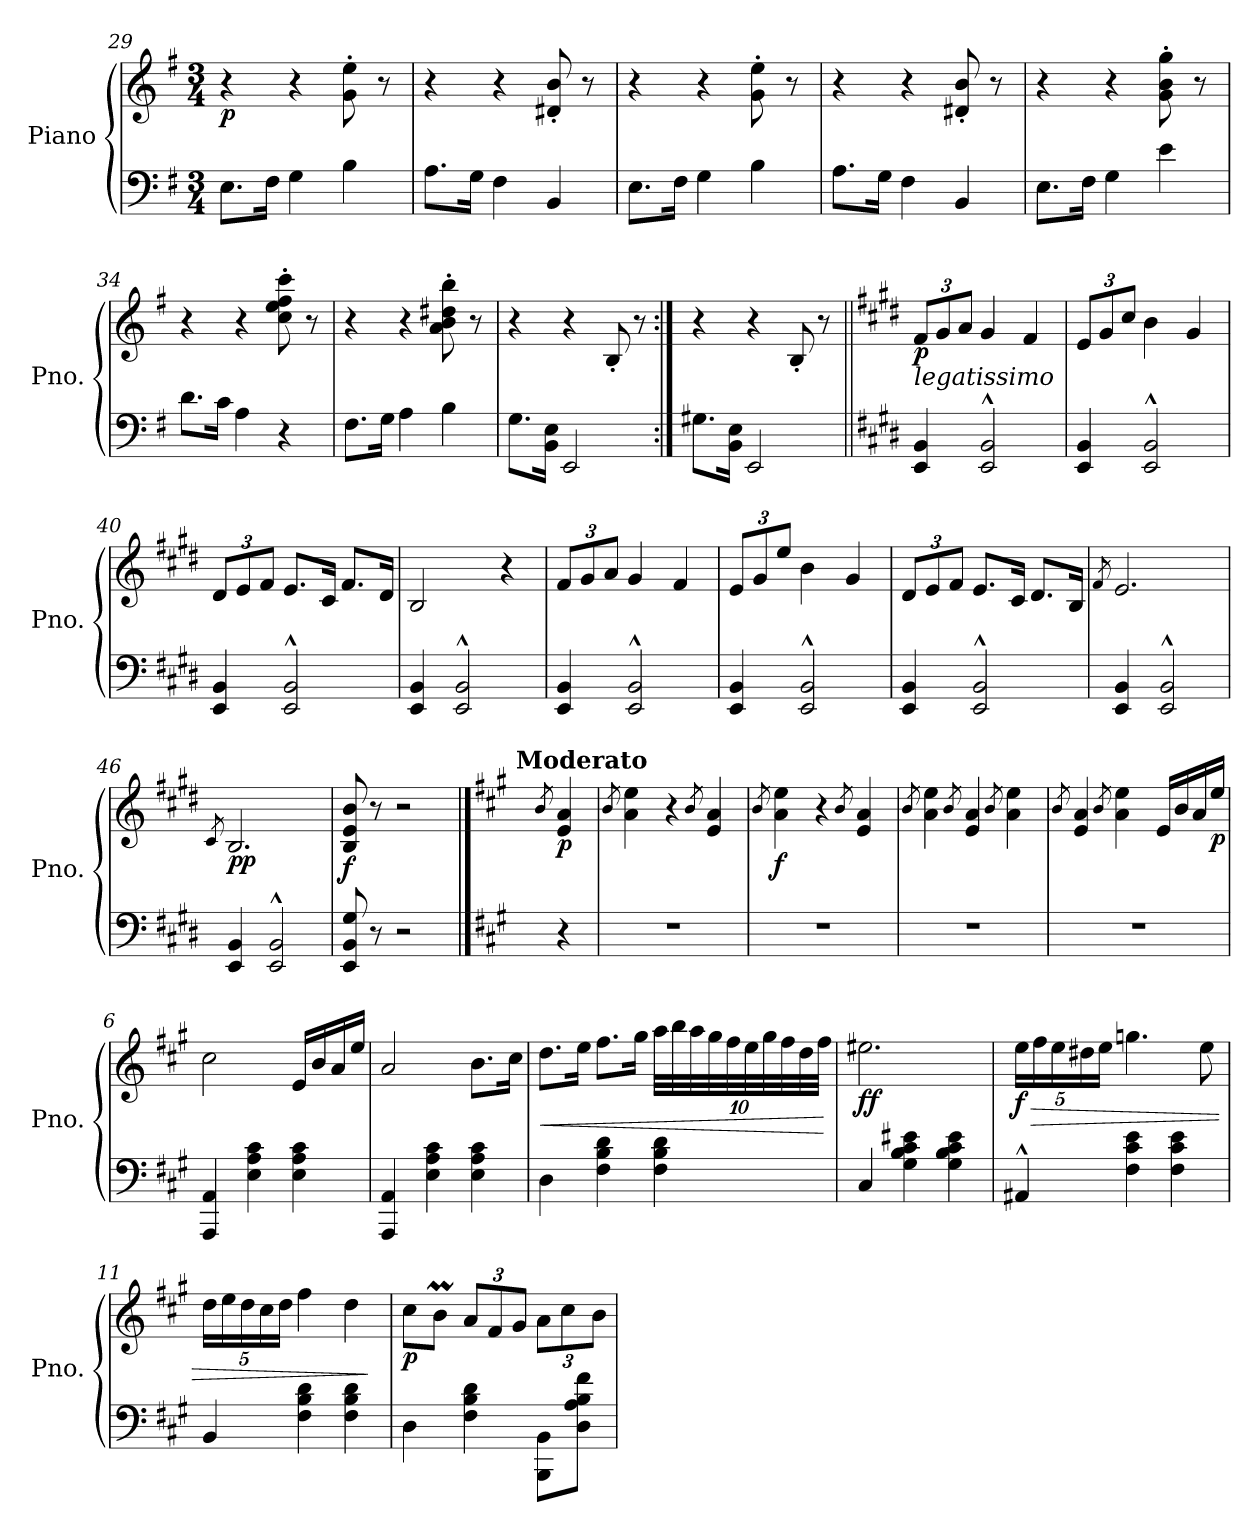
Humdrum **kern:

**kern	**kern	**dynam
*part1	*part1	*part1
*staff2	*staff1	*staff1/2
*I"Piano	*	*
*I'Pno.	*	*
*clefF4	*clefG2	*
*k[f#]	*k[f#]	*
*M3/4	*M3/4	*
=29	=29	=29
!	!	!LO:DY:b
8.E\L	4r	p
16F#\Jk	.	.
4G\	4r	.
4B\	8g\' 8ee\'	.
.	8r	.
=30	=30	=30
8.A\L	4r	.
16G\Jk	.	.
4F#\	4r	.
4BB/	8d#X/' 8b/'	.
.	8r	.
!!LO:LB:g=z
=31	=31	=31
8.E\L	4r	.
16F#\Jk	.	.
4G\	4r	.
4B\	8g\' 8ee\'	.
.	8r	.
=32	=32	=32
8.A\L	4r	.
16G\Jk	.	.
4F#\	4r	.
4BB/	8d#X/' 8b/'	.
.	8r	.
=33	=33	=33
8.E\L	4r	.
16F#\Jk	.	.
4G\	4r	.
4e\	8g\' 8b\' 8gg\'	.
.	8r	.
=34	=34	=34
8.d\L	4r	.
16c\Jk	.	.
4A\	4r	.
4r	8cc\' 8ee\' 8ff#\' 8ccc\'	.
.	8r	.
=35	=35	=35
8.F#\L	4r	.
16G\Jk	.	.
4A\	4r	.
4B\	8a\' 8b\' 8dd#X\' 8bb\'	.
.	8r	.
=36	=36	=36
8.G\L	4r	.
16BB\ 16E\Jk	.	.
2EE/	4r	.
.	8B'/	.
.	8r	.
=37:|!	=37:|!	=37:|!
8.G#X\L	4r	.
16BB\ 16E\Jk	.	.
2EE/	4r	.
.	8B'/	.
.	8r	.
!!LO:LB:g=z
=38||	=38||	=38||
*k[f#c#g#d#]	*k[f#c#g#d#]	*
*	*Xbrackettup	*
!	!LO:TX:b:i:t=legatissimo	!
!	!	!LO:DY:b
4EE/ 4BB/	12f#/L	p
.	12g#/	.
.	12a/J	.
2EE/^^ 2BB/^^	4g#/	.
.	4f#/	.
=39	=39	=39
4EE/ 4BB/	12e/L	.
.	12g#/	.
.	12cc#/J	.
2EE/^^ 2BB/^^	4b\	.
.	4g#/	.
=40	=40	=40
4EE/ 4BB/	12d#/L	.
.	12e/	.
.	12f#/J	.
2EE/^^ 2BB/^^	8.e/L	.
.	16c#/Jk	.
.	8.f#/L	.
.	16d#/Jk	.
=41	=41	=41
4EE/ 4BB/	2B/	.
2EE/^^ 2BB/^^	.	.
.	4r	.
=42	=42	=42
4EE/ 4BB/	12f#/L	.
.	12g#/	.
.	12a/J	.
2EE/^^ 2BB/^^	4g#/	.
.	4f#/	.
!!LO:LB:g=z
=43	=43	=43
4EE/ 4BB/	12e/L	.
.	12g#/	.
.	12ee/J	.
2EE/^^ 2BB/^^	4b\	.
.	4g#/	.
=44	=44	=44
4EE/ 4BB/	12d#/L	.
.	12e/	.
.	12f#/J	.
2EE/^^ 2BB/^^	8.e/L	.
.	16c#/Jk	.
.	8.d#/L	.
.	16B/Jk	.
=45	=45	=45
.	8qf#/	.
4EE/ 4BB/	2.e/	.
2EE/^^ 2BB/^^	.	.
=46	=46	=46
.	8qc#/	.
!	!	!LO:DY:b
4EE/ 4BB/	2.B/	pp
2EE/^^ 2BB/^^	.	.
=47	=47	=47
!	!	!LO:DY:b
8EE/ 8BB/ 8G#/	8B/ 8e/ 8b/	f
8r	8r	.
2r	2r	.
!!LO:LB:g=z
==1	==1	==1
*k[f#c#g#]	*k[f#c#g#]	*
!	!LO:TX:a:B:t=Moderato	!
4ryy	4ryy	.
.	8qb/	.
!	!	!LO:DY:b
4r	4e/ 4a/	p
=2	=2	=2
.	8qb/	.
2.r	4a\ 4ee\	.
.	4r	.
.	8qb/	.
.	4e/ 4a/	.
=3	=3	=3
.	8qb/	.
!	!	!LO:DY:b
2.r	4a\ 4ee\	f
.	4r	.
.	8qb/	.
.	4e/ 4a/	.
=4	=4	=4
.	8qb/	.
2.r	4a\ 4ee\	.
.	8qb/	.
.	4e/ 4a/	.
.	8qb/	.
.	4a\ 4ee\	.
=5	=5	=5
.	8qb/	.
2.r	4e/ 4a/	.
.	8qb/	.
.	4a\ 4ee\	.
.	16e/LL	.
.	16b/	.
.	16a/	.
!	!	!LO:DY:b
.	16ee/JJ	p
=6	=6	=6
4AAA/ 4AA/	2cc#\	.
4E\ 4A\ 4c#\	.	.
4E\ 4A\ 4c#\	16e/LL	.
.	16b/	.
.	16a/	.
.	16ee/JJ	.
!!LO:LB:g=z
=7	=7	=7
4AAA/ 4AA/	2a/	.
4E\ 4A\ 4c#\	.	.
4E\ 4A\ 4c#\	8.b\L	.
.	16cc#\Jk	.
=8	=8	=8
!	!	!LO:HP:b
4D\	8.dd\L	<
.	16ee\Jk	.
4F#\ 4B\ 4d\	8.ff#\L	.
.	16gg#\Jk	.
4F#\ 4B\ 4d\	40aa\L	.
.	40bb\	.
.	40aa\	.
.	40gg#\	.
.	40ff#\	.
.	40ee\	.
.	40gg#\	.
.	40ff#\	.
.	40dd\	.
.	40ff#\J	.
.	.	[
=9	=9	=9
!	!	!LO:DY:b
4C#/	2.ee#X\	ff
4G#\ 4B\ 4c#\ 4e#X\	.	.
4G#\ 4B\ 4c#\ 4e#\	.	.
=10	=10	=10
!	!	!LO:HP:b
!	!	!LO:DY:n=1:b
4AA#X^^/	20ee\LL	> f
.	20ff#\	.
.	20ee\	.
.	20dd#X\	.
.	20ee\JJ	.
4F#\ 4c#\ 4e\	4.ggn\	.
4F#\ 4c#\ 4e\	.	.
.	8ee\	.
=11	=11	=11
4BB/	20dd\LL	.
.	20ee\	.
.	20dd\	.
.	20cc#\	.
.	20dd\JJ	.
4F#\ 4B\ 4d\	4ff#\	.
4F#\ 4B\ 4d\	4dd\	.
.	.	]
!!LO:PB:g=z
=12	=12	=12
!	!	!LO:DY:b
4D\	8cc#\L	p
.	8bM\J	.
4F#\ 4B\ 4d\	12a/L	.
.	12f#/	.
.	12g#/J	.
8BBB\ 8BB\L	12a\L	.
.	12cc#\	.
8D\ 8A\ 8B\ 8f#\J	.	.
.	12b\J	.
=	=	=
*-	*-	*-
